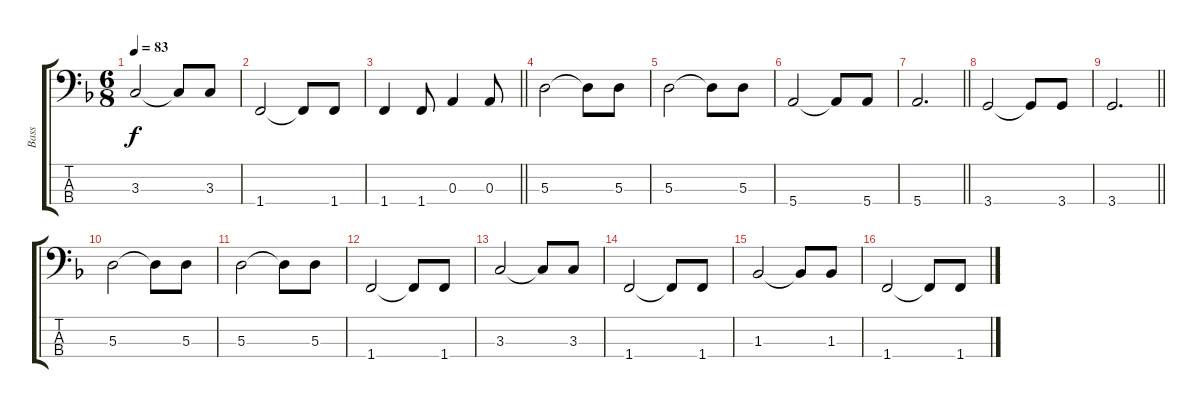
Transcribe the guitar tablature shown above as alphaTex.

\track ("Bass" "Bass") {instrument electricbassfinger}
\staff {score tabs}
\tuning (G2 D2 A1 E1) {hide}
\ts (6 8)
\tempo 83
\clef f4
\ks f
3.3.2{dy f} 3.3{t}.8 3.3.8 |
1.4.2 1.4{t}.8 1.4.8 |
\barLineRight lightlight
1.4.4 1.4.8 0.3.4 0.3.8 |
5.3.2 5.3{t}.8 5.3.8 |
5.3.2 5.3{t}.8 5.3.8 |
5.4.2 5.4{t}.8 5.4.8 |
\barLineRight lightlight
5.4.2{d} |
3.4.2 3.4{t}.8 3.4.8 |
\barLineRight lightlight
3.4.2{d} |
5.3.2 5.3{t}.8 5.3.8 |
5.3.2 5.3{t}.8 5.3.8 |
1.4.2 1.4{t}.8 1.4.8 |
3.3.2 3.3{t}.8 3.3.8 |
1.4.2 1.4{t}.8 1.4.8 |
1.3.2 1.3{t}.8 1.3.8 |
1.4.2 1.4{t}.8 1.4.8
